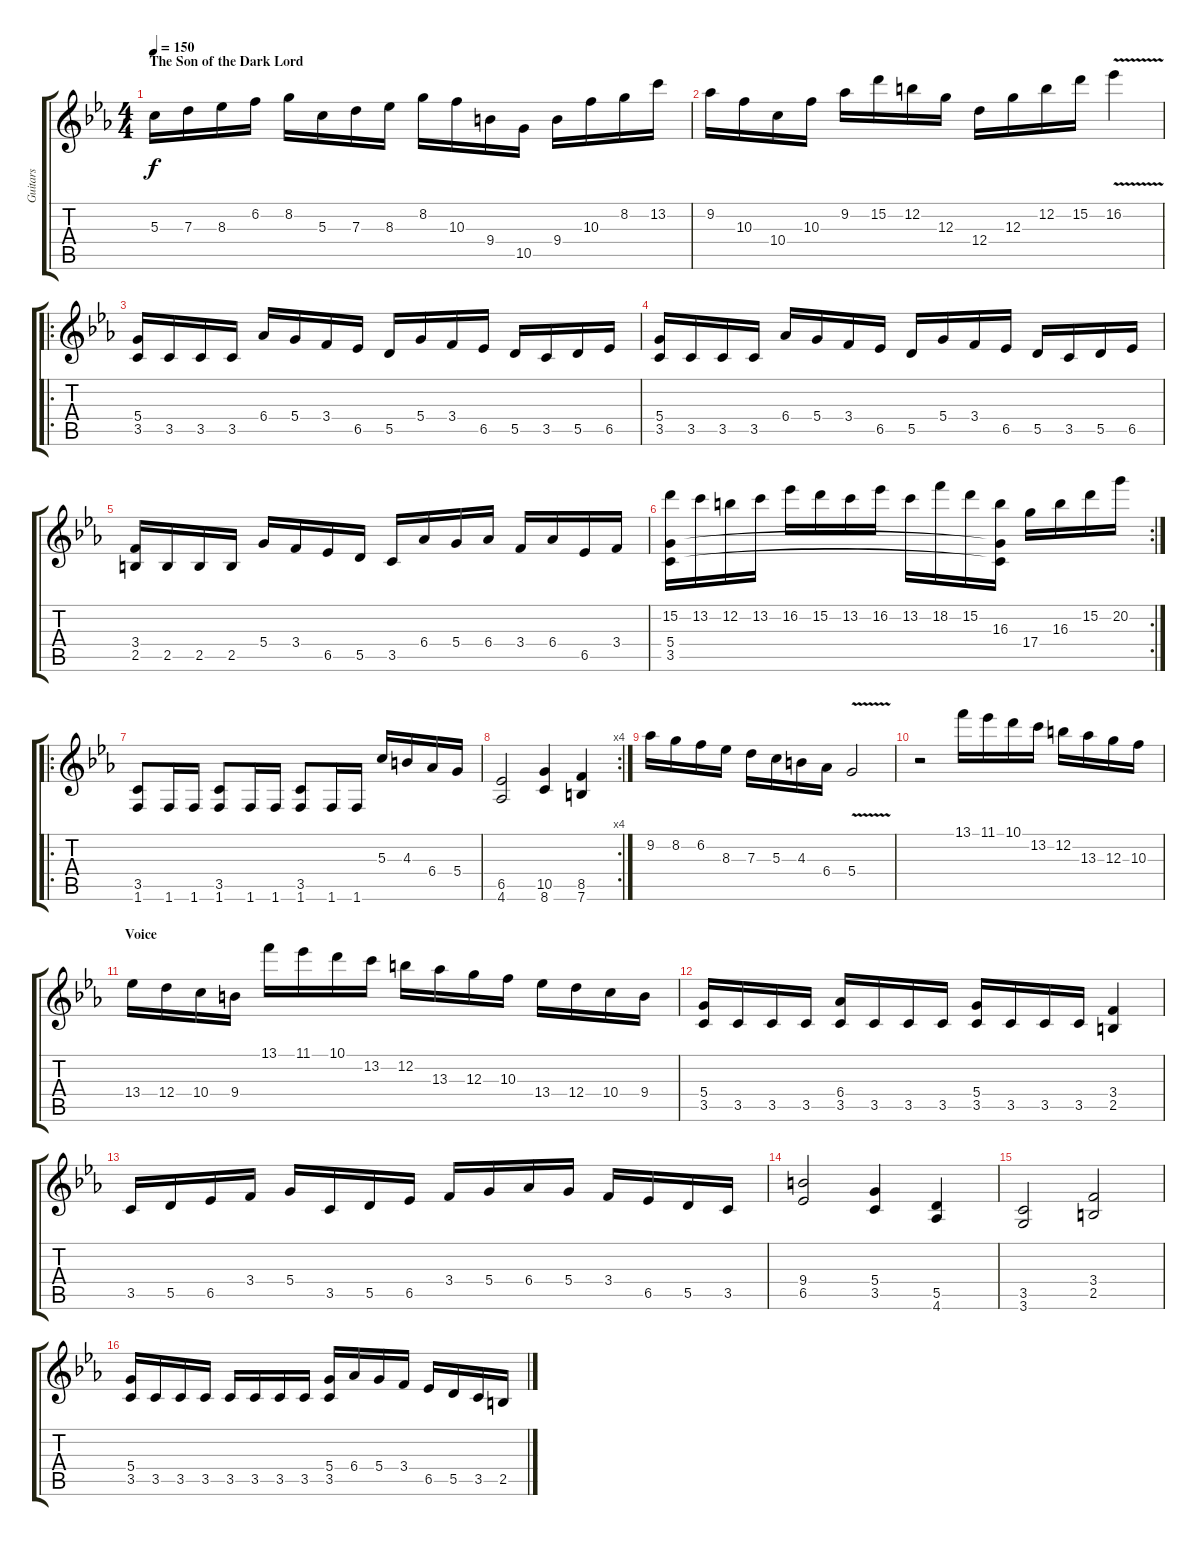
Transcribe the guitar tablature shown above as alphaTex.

\track ("Guitars" "Guitars") {instrument overdrivenguitar}
\staff {score tabs}
\tuning (E4 B3 G3 D3 A2 E2) {hide}
\ts (4 4)
\section ("" "The Son of the Dark Lord")
\tempo 150
\clef g2
\ks cminor
5.3.16{dy f instrument overdrivenguitar} 7.3.16 8.3.16 6.2.16 8.2.16 5.3.16 7.3.16 8.3.16 8.2.16 10.3.16 9.4.16 10.5.16 9.4.16 10.3.16 8.2.16 13.2.16 |
9.2.16 10.3.16 10.4.16 10.3.16 9.2.16 15.2.16 12.2.16 12.3.16 12.4.16 12.3.16 12.2.16 15.2.16 16.2{v}.4 |
\ro
(5.4 3.5).16 3.5.16 3.5.16 3.5.16 6.4.16 5.4.16 3.4.16 6.5.16 5.5.16 5.4.16 3.4.16 6.5.16 5.5.16 3.5.16 5.5.16 6.5.16 |
(5.4 3.5).16 3.5.16 3.5.16 3.5.16 6.4.16 5.4.16 3.4.16 6.5.16 5.5.16 5.4.16 3.4.16 6.5.16 5.5.16 3.5.16 5.5.16 6.5.16 |
(3.4 2.5).16 2.5.16 2.5.16 2.5.16 5.4.16 3.4.16 6.5.16 5.5.16 3.5.16 6.4.16 5.4.16 6.4.16 3.4.16 6.4.16 6.5.16 3.4.16 |
\rc 2
(15.2 5.4 3.5).16 13.2.16 12.2.16 13.2.16 16.2.16 15.2.16 13.2.16 16.2.16 13.2.16 18.2.16 15.2.16 (16.3 5.4{t} 3.5{t}).16 17.4.16 16.3.16 15.2.16 20.2.16 |
\ro
(3.5 1.6).8 1.6.16 1.6.16 (3.5 1.6).8 1.6.16 1.6.16 (3.5 1.6).8 1.6.16 1.6.16 5.3.16 4.3.16 6.4.16 5.4.16 |
\rc 4
(6.5 4.6).2 (10.5 8.6).4 (8.5 7.6).4 |
9.2.16 8.2.16 6.2.16 8.3.16 7.3.16 5.3.16 4.3.16 6.4.16 5.4{v}.2 |
r.2 13.1.16 11.1.16 10.1.16 13.2.16 12.2.16 13.3.16 12.3.16 10.3.16 |
\section ("" "Voice")
13.4.16 12.4.16 10.4.16 9.4.16 13.1.16 11.1.16 10.1.16 13.2.16 12.2.16 13.3.16 12.3.16 10.3.16 13.4.16 12.4.16 10.4.16 9.4.16 |
(5.4 3.5).16 3.5.16 3.5.16 3.5.16 (6.4 3.5).16 3.5.16 3.5.16 3.5.16 (5.4 3.5).16 3.5.16 3.5.16 3.5.16 (3.4 2.5).4 |
3.5.16 5.5.16 6.5.16 3.4.16 5.4.16 3.5.16 5.5.16 6.5.16 3.4.16 5.4.16 6.4.16 5.4.16 3.4.16 6.5.16 5.5.16 3.5.16 |
(9.4 6.5).2 (5.4 3.5).4 (5.5 4.6).4 |
(3.5 3.6).2 (3.4 2.5).2 |
(5.4 3.5).16 3.5.16 3.5.16 3.5.16 3.5.16 3.5.16 3.5.16 3.5.16 (5.4 3.5).16 6.4.16 5.4.16 3.4.16 6.5.16 5.5.16 3.5.16 2.5.16
